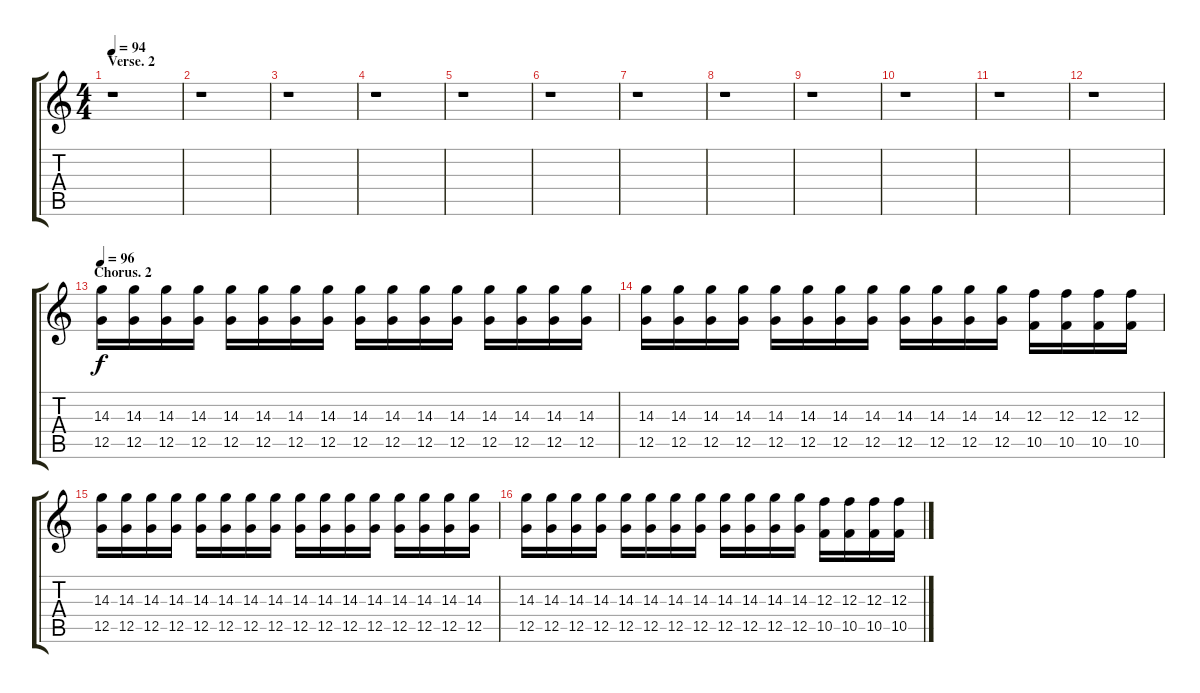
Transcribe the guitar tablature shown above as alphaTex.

\track "" {instrument distortionguitar}
\staff {score tabs}
\tuning (D4 A3 F3 C3 G2 C2) {hide}
\ts (4 4)
\section ("" "Verse. 2")
\tempo 94
\clef g2
\ks c
r.1{dy f} |
r.1 |
r.1 |
r.1 |
r.1 |
r.1 |
r.1 |
r.1 |
r.1 |
r.1 |
r.1 |
r.1 |
\section ("" "Chorus. 2")
\tempo 96
(14.3 12.5).16 (14.3 12.5).16 (14.3 12.5).16 (14.3 12.5).16 (14.3 12.5).16 (14.3 12.5).16 (14.3 12.5).16 (14.3 12.5).16 (14.3 12.5).16 (14.3 12.5).16 (14.3 12.5).16 (14.3 12.5).16 (14.3 12.5).16 (14.3 12.5).16 (14.3 12.5).16 (14.3 12.5).16 |
(14.3 12.5).16 (14.3 12.5).16 (14.3 12.5).16 (14.3 12.5).16 (14.3 12.5).16 (14.3 12.5).16 (14.3 12.5).16 (14.3 12.5).16 (14.3 12.5).16 (14.3 12.5).16 (14.3 12.5).16 (14.3 12.5).16 (12.3 10.5).16 (12.3 10.5).16 (12.3 10.5).16 (12.3 10.5).16 |
(14.3 12.5).16 (14.3 12.5).16 (14.3 12.5).16 (14.3 12.5).16 (14.3 12.5).16 (14.3 12.5).16 (14.3 12.5).16 (14.3 12.5).16 (14.3 12.5).16 (14.3 12.5).16 (14.3 12.5).16 (14.3 12.5).16 (14.3 12.5).16 (14.3 12.5).16 (14.3 12.5).16 (14.3 12.5).16 |
(14.3 12.5).16 (14.3 12.5).16 (14.3 12.5).16 (14.3 12.5).16 (14.3 12.5).16 (14.3 12.5).16 (14.3 12.5).16 (14.3 12.5).16 (14.3 12.5).16 (14.3 12.5).16 (14.3 12.5).16 (14.3 12.5).16 (12.3 10.5).16 (12.3 10.5).16 (12.3 10.5).16 (12.3 10.5).16
